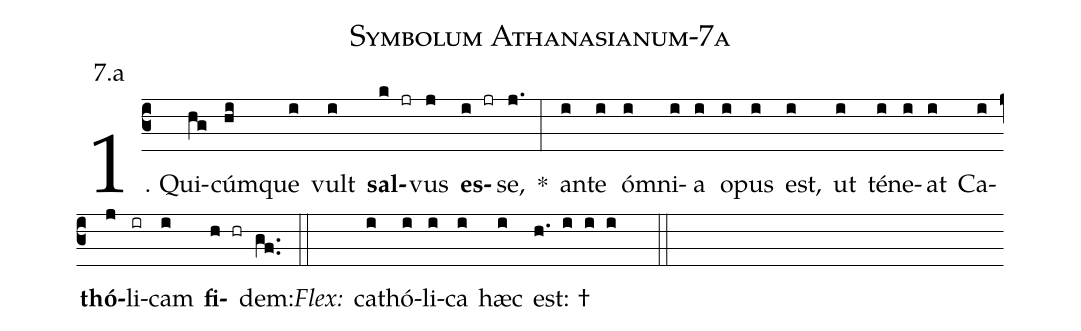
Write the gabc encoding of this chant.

name: Symbolum Athanasianum-7a;
annotation: 7.a;
%%
(c3)1. Qui(hg)cúm(hi)que(i) vult(i) <b>sal</b>(k jr)vus(j) <b>es</b>(i jr)se,(j.) *(:) an(i)te(i) óm(i)ni(i)a(i) o(i)pus(i) est,(i) ut(i) té(i)ne(i)at(i) Ca(i)<b>thó</b>(j)li(ir)cam(i) <b>fi</b>(h hr)dem:(gf..) (::)
<i>Flex:</i>()  ca(i)thó(i)li(i)ca(i) hæc(i) est: †(h. i i i  ::)
